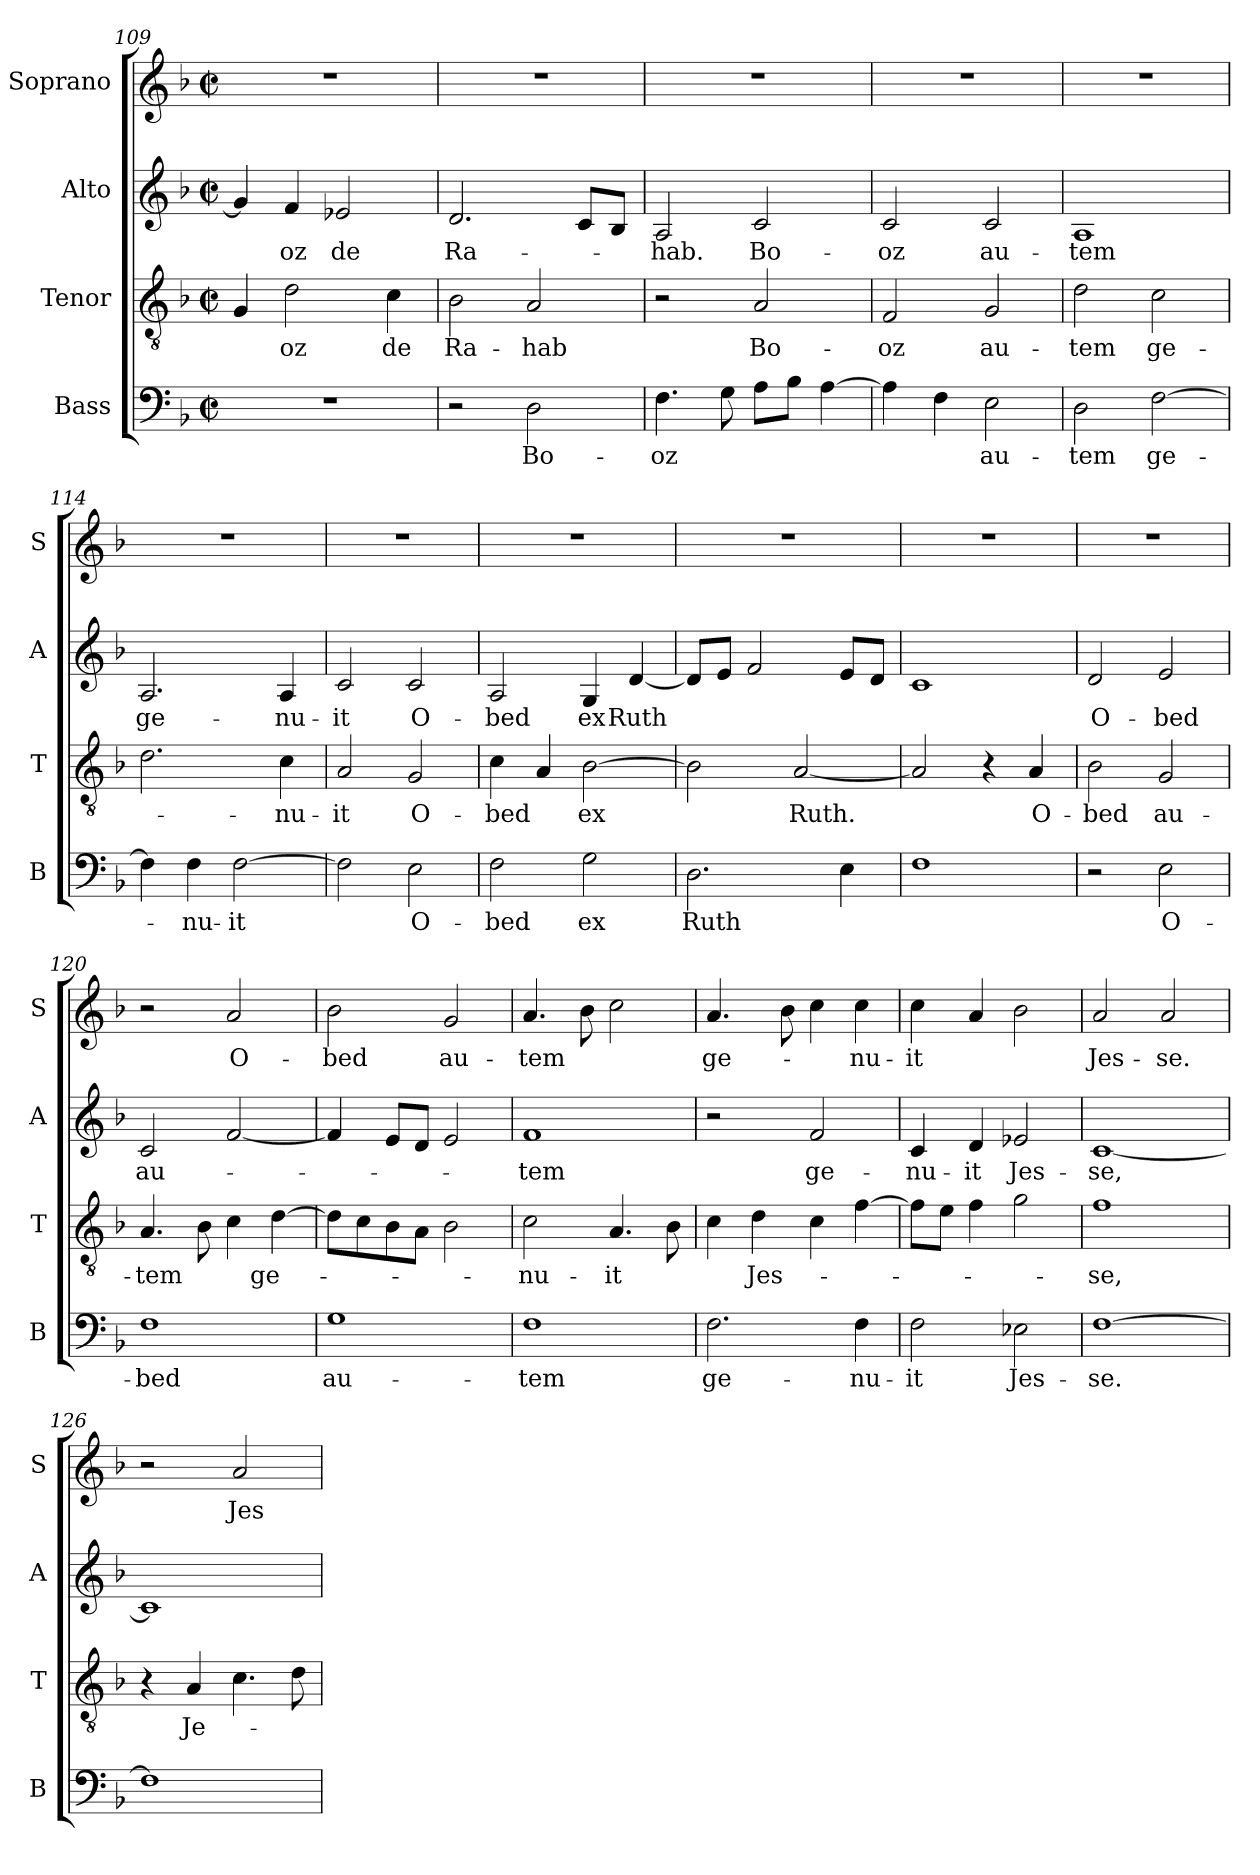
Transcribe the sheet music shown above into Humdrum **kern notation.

**kern	**text	**kern	**text	**kern	**text	**kern	**text
*part4	*part4	*part3	*part3	*part2	*part2	*part1	*part1
*staff4	*staff4	*staff3	*staff3	*staff2	*staff2	*staff1	*staff1
*I"Bass	*	*I"Tenor	*	*I"Alto	*	*I"Soprano	*
*I'B	*	*I'T	*	*I'A	*	*I'S	*
*clefF4	*	*clefGv2	*	*clefG2	*	*clefG2	*
*k[b-]	*	*k[b-]	*	*k[b-]	*	*k[b-]	*
*F:	*	*F:	*	*F:	*	*F:	*
*M2/2	*	*M2/2	*	*M2/2	*	*M2/2	*
*met(c|)	*	*met(c|)	*	*met(c|)	*	*met(c|)	*
=109	=109	=109	=109	=109	=109	=109	=109
1r	.	4G/	.	4g/]	.	1r	.
.	.	2d\	-oz	4f/	-oz	.	.
.	.	.	.	2e-X/	de	.	.
.	.	4c\	de	.	.	.	.
=110	=110	=110	=110	=110	=110	=110	=110
2r	.	2B-\	Ra-	2.d/	Ra-	1r	.
2D\	Bo-	2A/	-hab	.	.	.	.
.	.	.	.	8c/L	.	.	.
.	.	.	.	8B-/J	.	.	.
!!LO:PB:g=z
=111	=111	=111	=111	=111	=111	=111	=111
4.F\	-oz	2r	.	2A/	-hab.	1r	.
8G\	.	.	.	.	.	.	.
8A\L	.	2A/	Bo-	2c/	Bo-	.	.
8B-\J	.	.	.	.	.	.	.
[4A\	.	.	.	.	.	.	.
=112	=112	=112	=112	=112	=112	=112	=112
4A\]	.	2F/	-oz	2c/	-oz	1r	.
4F\	.	.	.	.	.	.	.
2E\	au-	2G/	au-	2c/	au-	.	.
=113	=113	=113	=113	=113	=113	=113	=113
2D\	-tem	2d\	-tem	1A	-tem	1r	.
[2F\	ge-	2c\	ge-	.	.	.	.
=114	=114	=114	=114	=114	=114	=114	=114
4F\]	.	2.d\	.	2.A/	ge-	1r	.
4F\	-nu-	.	.	.	.	.	.
[2F\	-it	.	.	.	.	.	.
.	.	4c\	-nu-	4A/	-nu-	.	.
=115	=115	=115	=115	=115	=115	=115	=115
2F\]	.	2A/	-it	2c/	-it	1r	.
2E\	O-	2G/	O-	2c/	O-	.	.
=116	=116	=116	=116	=116	=116	=116	=116
2F\	-bed	4c\	-bed	2A/	-bed	1r	.
.	.	4A/	.	.	.	.	.
2G\	ex	[2B-\	ex	4G/	ex	.	.
.	.	.	.	[4d/	Ruth	.	.
!!LO:LB:g=z
=117	=117	=117	=117	=117	=117	=117	=117
2.D\	Ruth	2B-\]	.	8d/L]	.	1r	.
.	.	.	.	8e/J	.	.	.
.	.	.	.	2f/	.	.	.
.	.	[2A/	Ruth.	.	.	.	.
4E\	.	.	.	8e/L	.	.	.
.	.	.	.	8d/J	.	.	.
=118	=118	=118	=118	=118	=118	=118	=118
1F	.	2A/]	.	1c	.	1r	.
.	.	4r	.	.	.	.	.
.	.	4A/	O-	.	.	.	.
=119	=119	=119	=119	=119	=119	=119	=119
2r	.	2B-\	-bed	2d/	O-	1r	.
2E\	O-	2G/	au-	2e/	-bed	.	.
=120	=120	=120	=120	=120	=120	=120	=120
1F	-bed	4.A/	-tem	2c/	au-	2r	.
.	.	8B-\	.	.	.	.	.
.	.	4c\	.	[2f/	.	2a/	O-
.	.	[4d\	ge-	.	.	.	.
=121	=121	=121	=121	=121	=121	=121	=121
1G	au-	8d\L]	.	4f/]	.	2b-\	-bed
.	.	8c\	.	.	.	.	.
.	.	8B-\	.	8e/L	.	.	.
.	.	8A\J	.	8d/J	.	.	.
.	.	2B-\	.	2e/	.	2g/	au-
!!LO:LB:g=z
=122	=122	=122	=122	=122	=122	=122	=122
1F	-tem	2c\	-nu-	1f	-tem	4.a/	-tem
.	.	.	.	.	.	8b-\	.
.	.	4.A/	-it	.	.	2cc\	.
.	.	8B-\	.	.	.	.	.
=123	=123	=123	=123	=123	=123	=123	=123
2.F\	ge-	4c\	.	2r	.	4.a/	ge-
.	.	4d\	Jes-	.	.	.	.
.	.	.	.	.	.	8b-\	.
.	.	4c\	.	2f/	ge-	4cc\	.
4F\	-nu-	[4f\	.	.	.	4cc\	-nu-
=124	=124	=124	=124	=124	=124	=124	=124
2F\	-it	8f\L]	.	4c/	-nu-	4cc\	-it
.	.	8e\J	.	.	.	.	.
.	.	4f\	.	4d/	-it	4a/	.
2E-X\	Jes-	2g\	.	2e-X/	Jes-	2b-\	.
=125	=125	=125	=125	=125	=125	=125	=125
[1F	-se.	1f	-se,	[1c	-se,	2a/	Jes-
.	.	.	.	.	.	2a/	-se.
=126	=126	=126	=126	=126	=126	=126	=126
1F]	.	4r	.	1c]	.	2r	.
.	.	4A/	Je-	.	.	.	.
.	.	4.c\	.	.	.	2a/	Jes-
.	.	8d\	.	.	.	.	.
=	=	=	=	=	=	=	=
*-	*-	*-	*-	*-	*-	*-	*-
